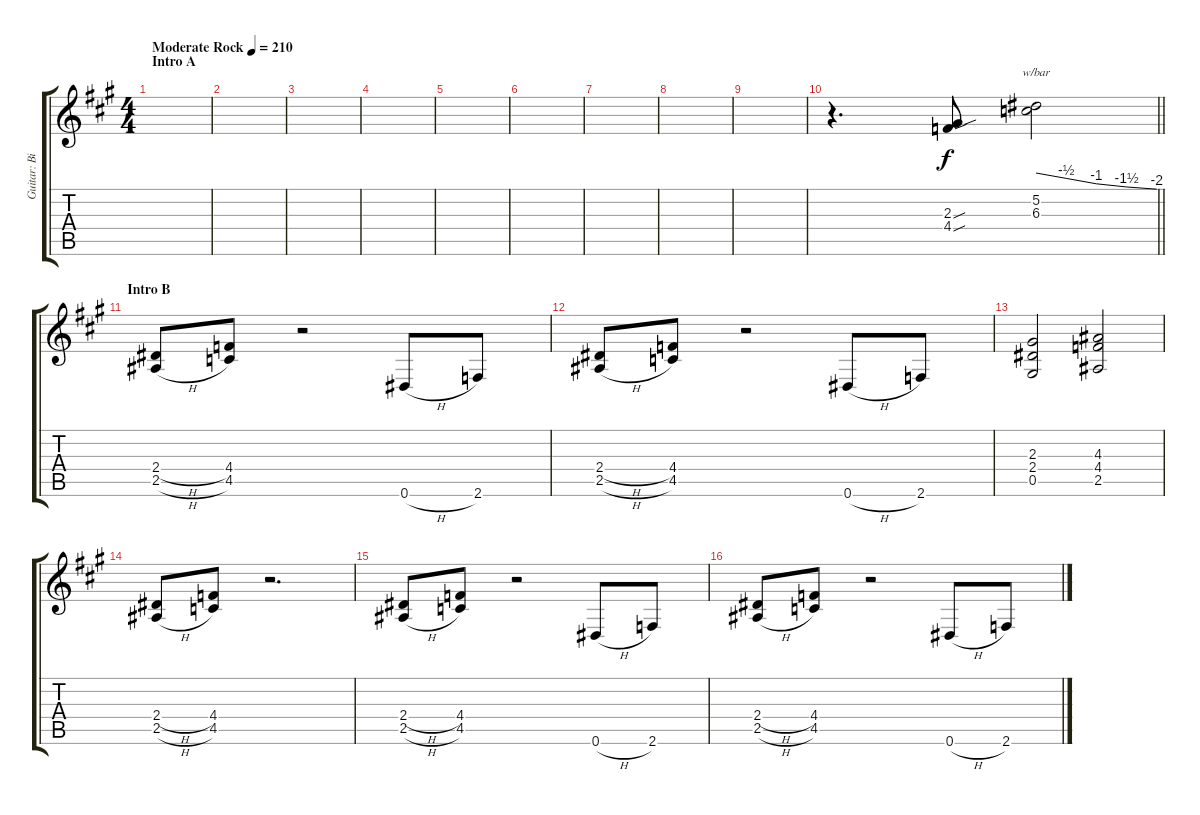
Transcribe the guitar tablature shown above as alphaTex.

\track ("Guitar: Billy" "Guitar: Bi") {instrument distortionguitar}
\staff {score tabs}
\tuning (Eb4 Bb3 Gb3 Db3 Ab2 Eb2) {hide}
\ts (4 4)
\section ("" "Intro A")
\tempo (210 "Moderate Rock")
\clef g2
\ks a
|
|
|
|
|
|
|
|
|
\barLineRight lightlight
r.4{d} (2.3{sou} 4.4{sou}).8 (5.2 6.3).2{tbe (custom default 0 0 15 -2 30 -4 45 -6 60 -8)} |
\section ("" "Intro B")
(2.4{h} 2.5{h}).8 (4.4 4.5).8 r.2 0.6{h}.8 2.6.8 |
(2.4{h} 2.5{h}).8 (4.4 4.5).8 r.2 0.6{h}.8 2.6.8 |
(2.3 2.4 0.5).2 (4.3 4.4 2.5).2 |
(2.4{h} 2.5{h}).8 (4.4 4.5).8 r.2{d} |
(2.4{h} 2.5{h}).8 (4.4 4.5).8 r.2 0.6{h}.8 2.6.8 |
(2.4{h} 2.5{h}).8 (4.4 4.5).8 r.2 0.6{h}.8 2.6.8
